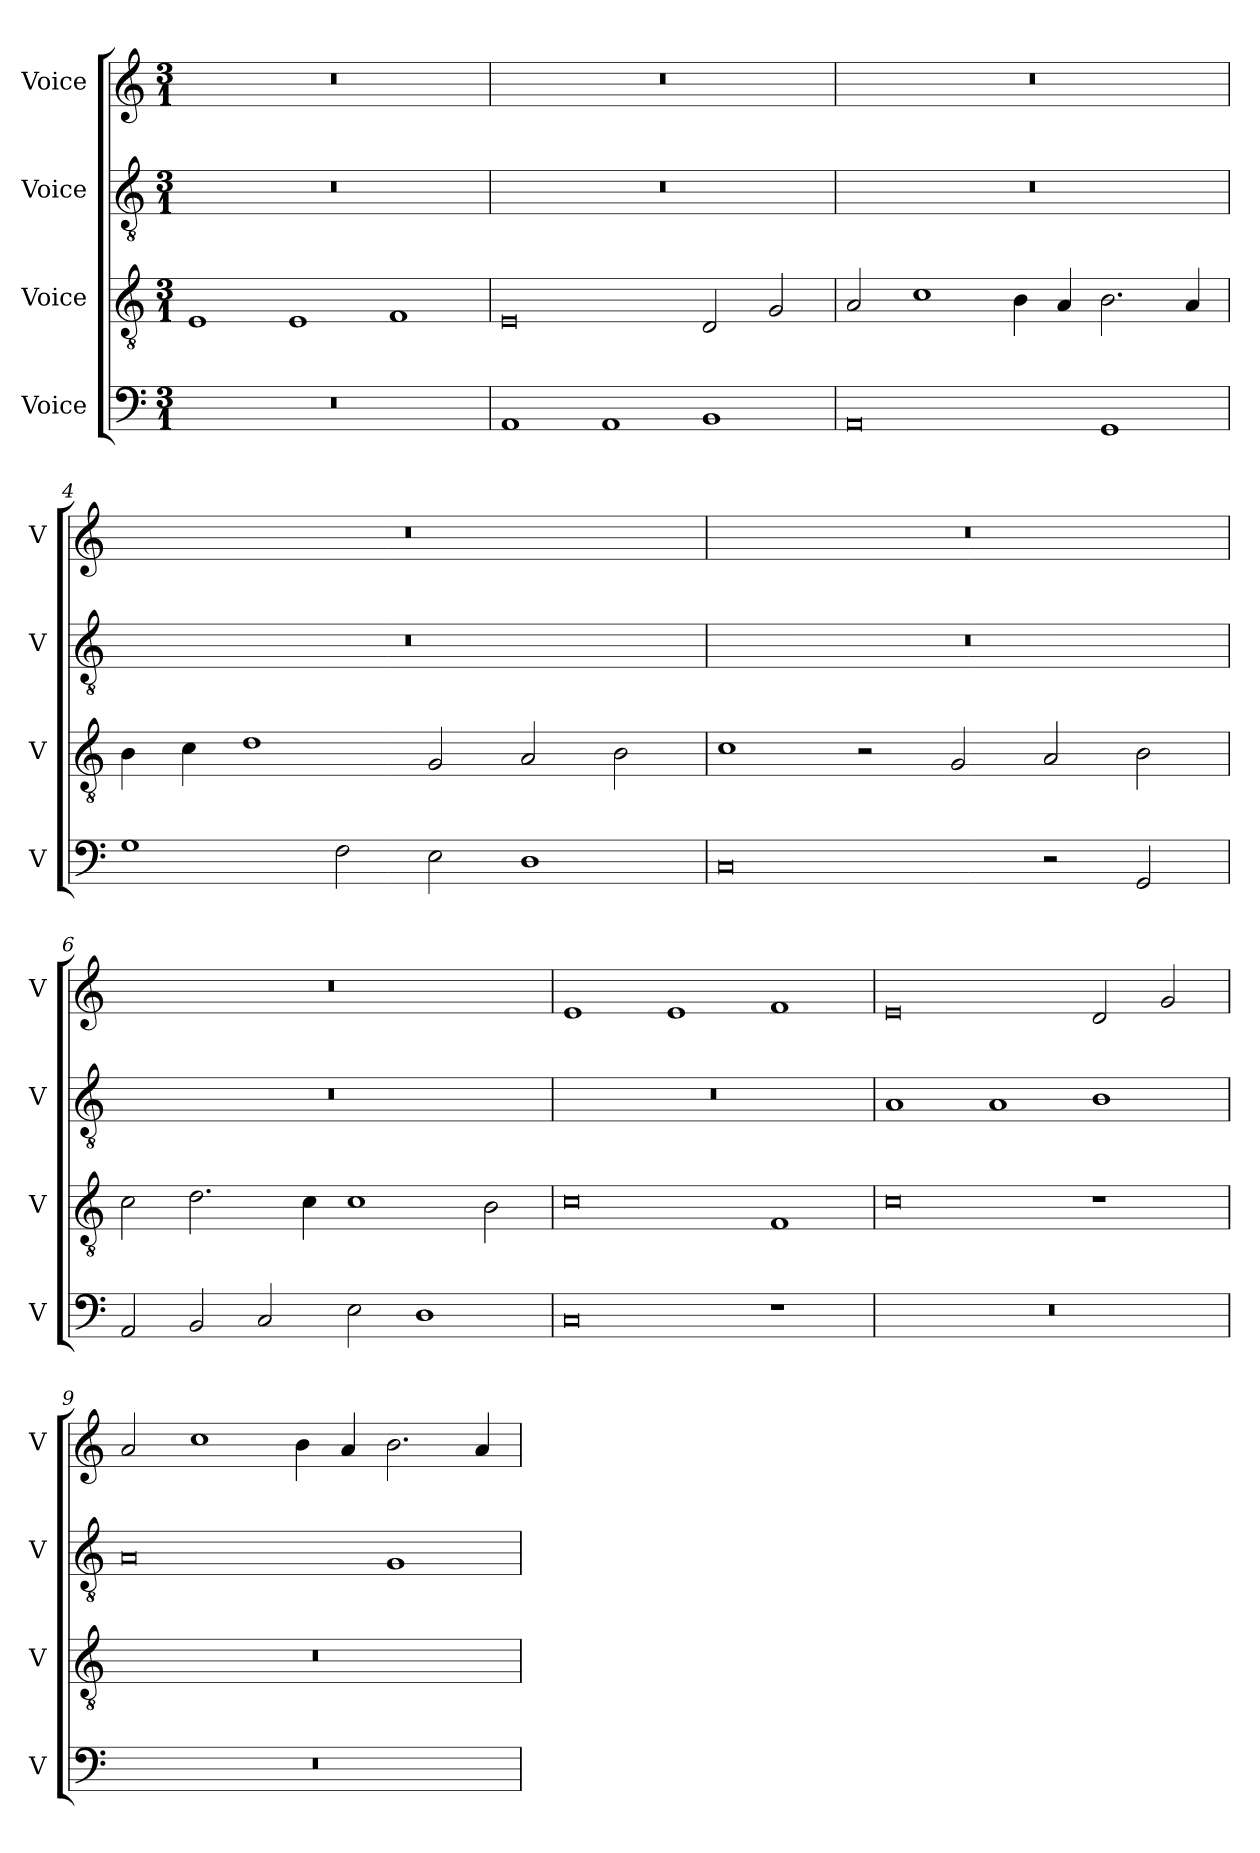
**kern	**kern	**kern	**kern
*part4	*part3	*part2	*part1
*staff4	*staff3	*staff2	*staff1
*I"Voice	*I"Voice	*I"Voice	*I"Voice
*I'V	*I'V	*I'V	*I'V
*clefF4	*clefGv2	*clefGv2	*clefG2
*k[]	*k[]	*k[]	*k[]
*M3/1	*M3/1	*M3/1	*M3/1
=1	=1	=1	=1
0.r	1E	0.r	0.r
.	1E	.	.
.	1F	.	.
=2	=2	=2	=2
1AA	0E	0.r	0.r
1AA	.	.	.
1BB	2D/	.	.
.	2G/	.	.
=3	=3	=3	=3
0AA	2A/	0.r	0.r
.	1c	.	.
.	4B\	.	.
.	4A/	.	.
1GG	2.B\	.	.
.	4A/	.	.
!!LO:LB:g=z
=4	=4	=4	=4
1G	4B\	0.r	0.r
.	4c\	.	.
.	1d	.	.
2F\	.	.	.
2E\	2G/	.	.
1D	2A/	.	.
.	2B\	.	.
=5	=5	=5	=5
0C	1c	0.r	0.r
.	2r	.	.
.	2G/	.	.
2r	2A/	.	.
2GG/	2B\	.	.
!!LO:LB:g=z
=6	=6	=6	=6
2AA/	2c\	0.r	0.r
2BB/	2.d\	.	.
2C/	.	.	.
.	4c\	.	.
2E\	1c	.	.
1D	.	.	.
.	2B\	.	.
=7	=7	=7	=7
0C	0c	0.r	1e
.	.	.	1e
1r	1F	.	1f
=8	=8	=8	=8
0.r	0c	1A	0e
.	.	1A	.
.	1r	1B	2d/
.	.	.	2g/
!!LO:PB:g=z
=9	=9	=9	=9
0.r	0.r	0A	2a/
.	.	.	1cc
.	.	.	4b\
.	.	.	4a/
.	.	1G	2.b\
.	.	.	4a/
=	=	=	=
*-	*-	*-	*-
